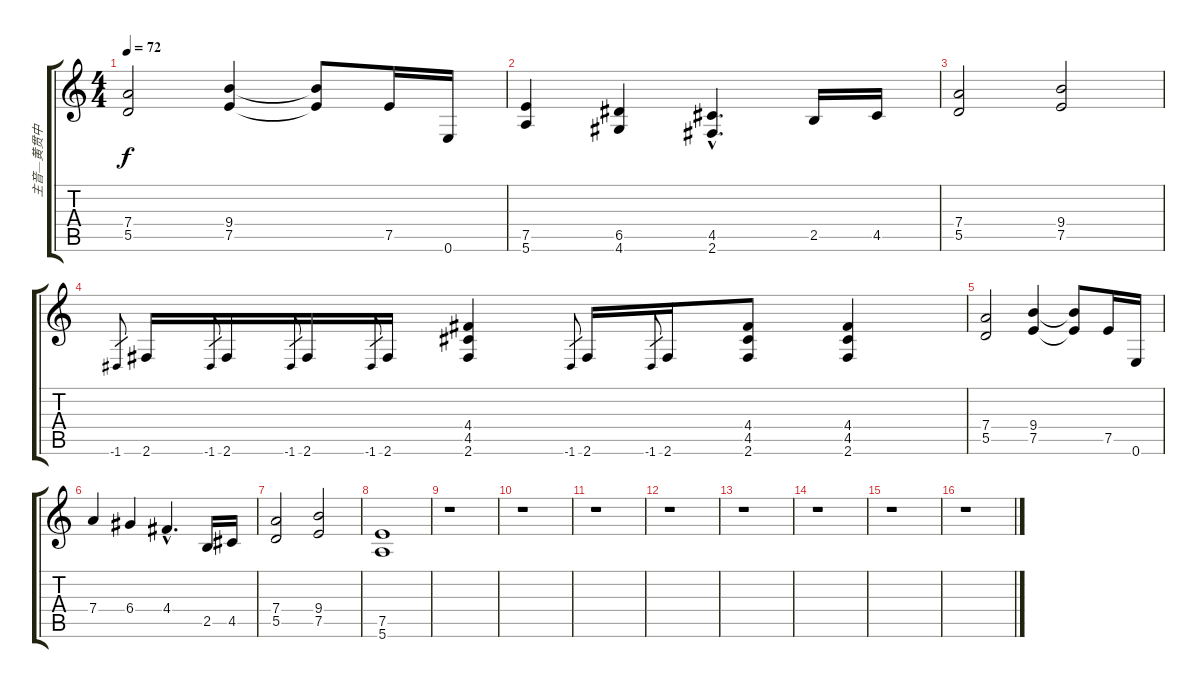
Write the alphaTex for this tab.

\track ("主音—黄贯中" "主音—黄贯中") {instrument overdrivenguitar}
\staff {score tabs}
\tuning (E4 B3 G3 D3 A2 E2) {hide}
\ts (4 4)
\tempo 72
\clef g2
\ks c
(7.4 5.5).2{dy f} (9.4 7.5).4 (9.4{t} 7.5{t}).8 7.5.16 0.6.16 |
(7.5 5.6).4 (6.5 4.6).4 (4.5{hac} 2.6{hac}).4{d} 2.5.16 4.5.16 |
(7.4 5.5).2 (9.4 7.5).2 |
-1.6.8{gr} 2.6.16 -1.6.8{gr} 2.6.16 -1.6.8{gr} 2.6.16 -1.6.8{gr} 2.6.16 (4.4 4.5 2.6).4 -1.6.8{gr} 2.6.16 -1.6.8{gr} 2.6.16 (4.4 4.5 2.6).8 (4.4 4.5 2.6).4 |
(7.4 5.5).2 (9.4 7.5).4 (9.4{t} 7.5{t}).8 7.5.16 0.6.16 |
7.4.4 6.4.4 4.4{hac}.4{d} 2.5.16 4.5.16 |
(7.4 5.5).2 (9.4 7.5).2 |
(7.5 5.6).1 |
r.1 |
r.1 |
r.1 |
r.1 |
r.1 |
r.1 |
r.1 |
r.1
